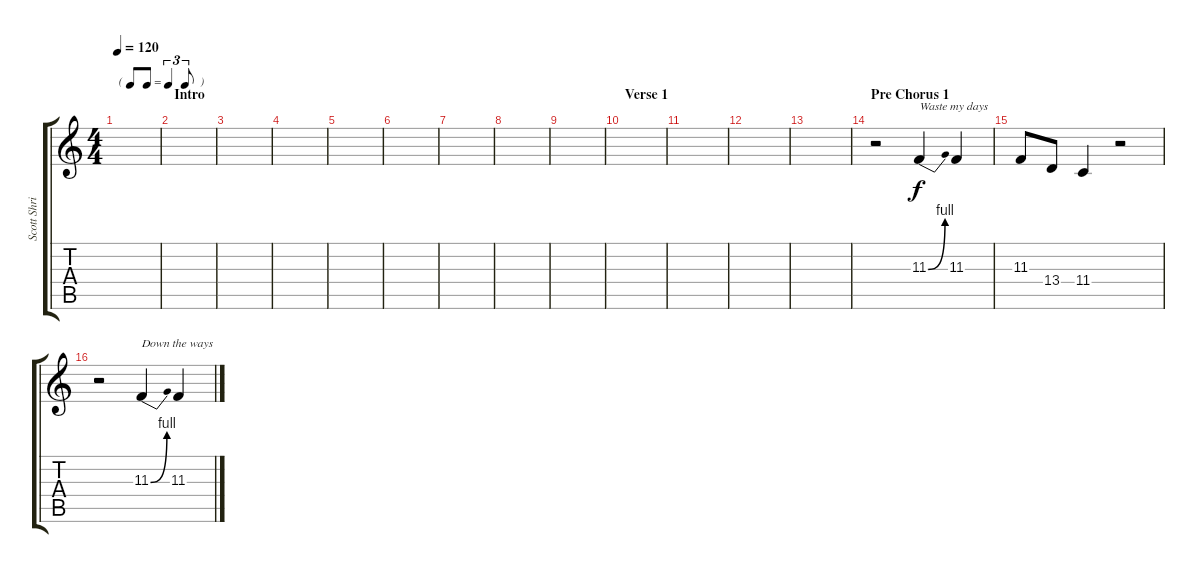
\track ("Scott Shriner - Backup Vocals" "Scott Shri") {instrument clarinet}
\staff {score tabs}
\tuning (Eb4 Bb3 Gb3 Db3 Ab2 Eb2) {hide}
\ts (4 4)
\tf triplet8th
\tempo 120
\clef g2
\ks c
|
\section ("" "Intro")
|
|
|
|
|
|
|
|
\section ("" "Verse 1")
|
|
|
|
\section ("" "Pre Chorus 1")
r.2 11.3{be (bend 0 0 60 4)}.4{txt "Waste my days"} 11.3.4 |
11.3.8 13.4.8 11.4.4 r.2 |
r.2 11.3{be (bend 0 0 60 4)}.4{txt "Down the ways"} 11.3.4
